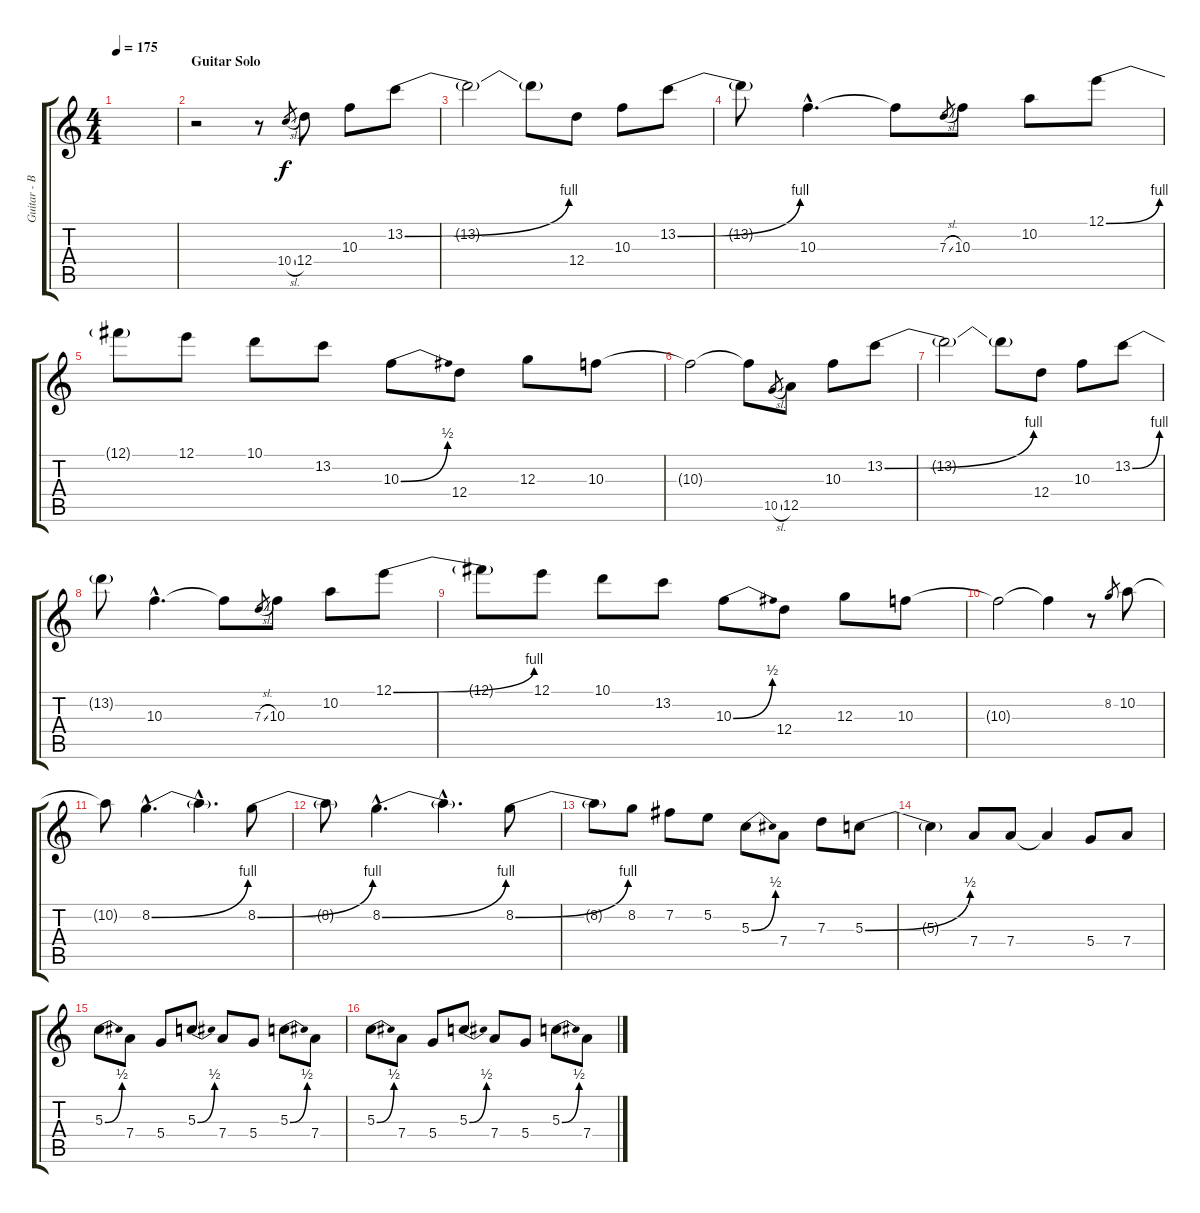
\track ("Guitar - Blackmore Lead 1" "Guitar - B") {instrument distortionguitar}
\staff {score tabs}
\tuning (E4 B3 G3 D3 A2 E2) {hide}
\ts (4 4)
\tempo 175
\clef g2
\ks c
|
\section ("" "Guitar Solo")
r.2 r.8 10.4{sl}.8{gr} 12.4.8{dy f} 10.3.8 13.2{be (bend 0 0 60 4)}.8 |
13.2{t}.2 13.2{t}.8 12.4.8 10.3.8 13.2{be (bend 0 0 60 4)}.8 |
13.2{t}.8 10.3{hac}.4{d} 10.3{t}.8 7.3{sl}.8{gr} 10.3.8 10.2.8 12.1{be (bend 0 0 60 4)}.8 |
12.1{t}.8 12.1.8 10.1.8 13.2.8 10.3{be (bend 0 0 60 2)}.8 12.4.8 12.3.8 10.3.8 |
10.3{t}.2 10.3{t}.8 10.5{sl}.8{gr} 12.5.8 10.3.8 13.2{be (bend 0 0 60 4)}.8 |
13.2{t}.2 13.2{t}.8 12.4.8 10.3.8 13.2{be (bend 0 0 60 4)}.8 |
13.2{t}.8 10.3{hac}.4{d} 10.3{t}.8 7.3{sl}.8{gr} 10.3.8 10.2.8 12.1{be (bend 0 0 60 4)}.8 |
12.1{t}.8 12.1.8 10.1.8 13.2.8 10.3{be (bend 0 0 60 2)}.8 12.4.8 12.3.8 10.3.8 |
10.3{t}.2 10.3{t}.4 r.8 8.2.8{gr} 10.2.8 |
10.2{t}.8 8.2{be (bend 0 0 60 4) hac}.4{d} 8.2{hac t}.4{d} 8.2{be (bend 0 0 60 4)}.8 |
8.2{t}.8 8.2{be (bend 0 0 60 4) hac}.4{d} 8.2{hac t}.4{d} 8.2{be (bend 0 0 60 4)}.8 |
8.2{t}.8 8.2.8 7.2.8 5.2.8 5.3{be (bend 0 0 60 2)}.8 7.4.8 7.3.8 5.3{be (bend 0 0 60 2)}.8 |
5.3{t}.4 7.4.8 7.4.8 7.4{t}.4 5.4.8 7.4.8 |
5.3{be (bend 0 0 60 2)}.8 7.4.8 5.4.8 5.3{be (bend 0 0 60 2)}.8 7.4.8 5.4.8 5.3{be (bend 0 0 60 2)}.8 7.4.8 |
5.3{be (bend 0 0 60 2)}.8 7.4.8 5.4.8 5.3{be (bend 0 0 60 2)}.8 7.4.8 5.4.8 5.3{be (bend 0 0 60 2)}.8 7.4.8
